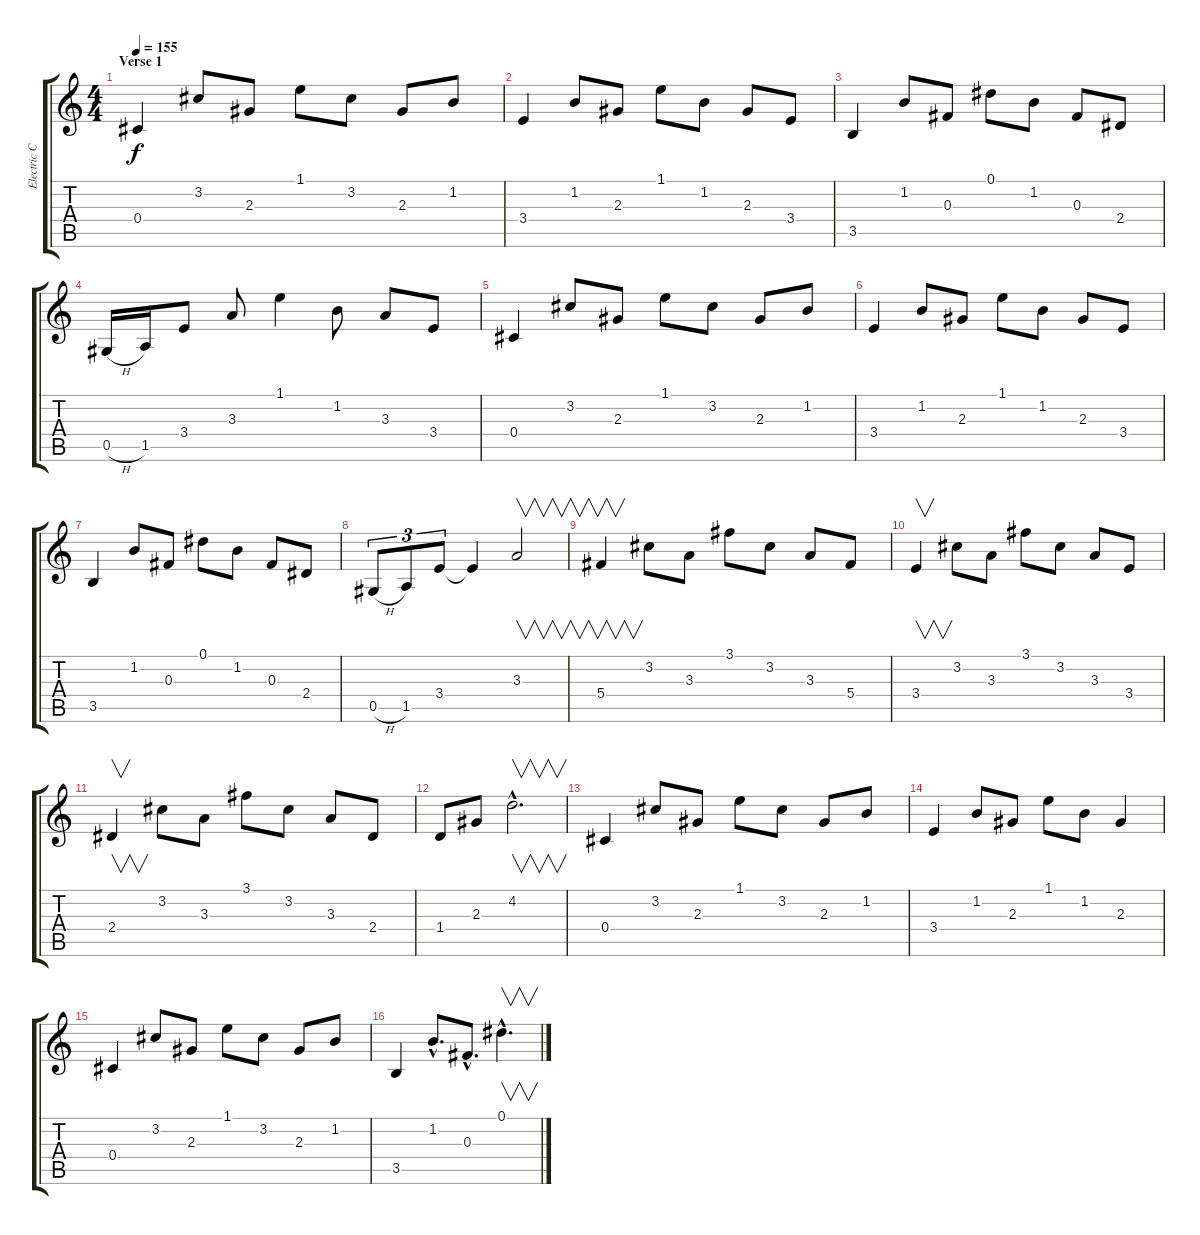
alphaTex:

\track ("Electric Clean Guitar" "Electric C") {instrument electricguitarclean}
\staff {score tabs}
\tuning (Eb4 Bb3 Gb3 Db3 Ab2 Eb2) {hide}
\ts (4 4)
\section ("" "Verse 1")
\tempo 155
\clef g2
\ks c
0.4.4{dy f} 3.2.8 2.3.8 1.1.8 3.2.8 2.3.8 1.2.8 |
3.4.4 1.2.8 2.3.8 1.1.8 1.2.8 2.3.8 3.4.8 |
3.5.4 1.2.8 0.3.8 0.1.8 1.2.8 0.3.8 2.4.8 |
0.5{h}.16 1.5.16 3.4.8 3.3.8 1.1.4 1.2.8 3.3.8 3.4.8 |
0.4.4 3.2.8 2.3.8 1.1.8 3.2.8 2.3.8 1.2.8 |
3.4.4 1.2.8 2.3.8 1.1.8 1.2.8 2.3.8 3.4.8 |
3.5.4 1.2.8 0.3.8 0.1.8 1.2.8 0.3.8 2.4.8 |
0.5{h}.8{tu (3 2)} 1.5.8{tu (3 2)} 3.4.8{tu (3 2)} 3.4{t}.4 3.3.2{v} |
5.4.4{v} 3.2.8 3.3.8 3.1.8 3.2.8 3.3.8 5.4.8 |
3.4.4{v} 3.2.8 3.3.8 3.1.8 3.2.8 3.3.8 3.4.8 |
2.4.4{v} 3.2.8 3.3.8 3.1.8 3.2.8 3.3.8 2.4.8 |
1.4.8 2.3.8 4.2{hac}.2{v d} |
0.4.4 3.2.8 2.3.8 1.1.8 3.2.8 2.3.8 1.2.8 |
3.4.4 1.2.8 2.3.8 1.1.8 1.2.8 2.3.4 |
0.4.4 3.2.8 2.3.8 1.1.8 3.2.8 2.3.8 1.2.8 |
3.5.4 1.2{hac}.8{d} 0.3{hac}.8{d} 0.1{hac}.4{v d}
